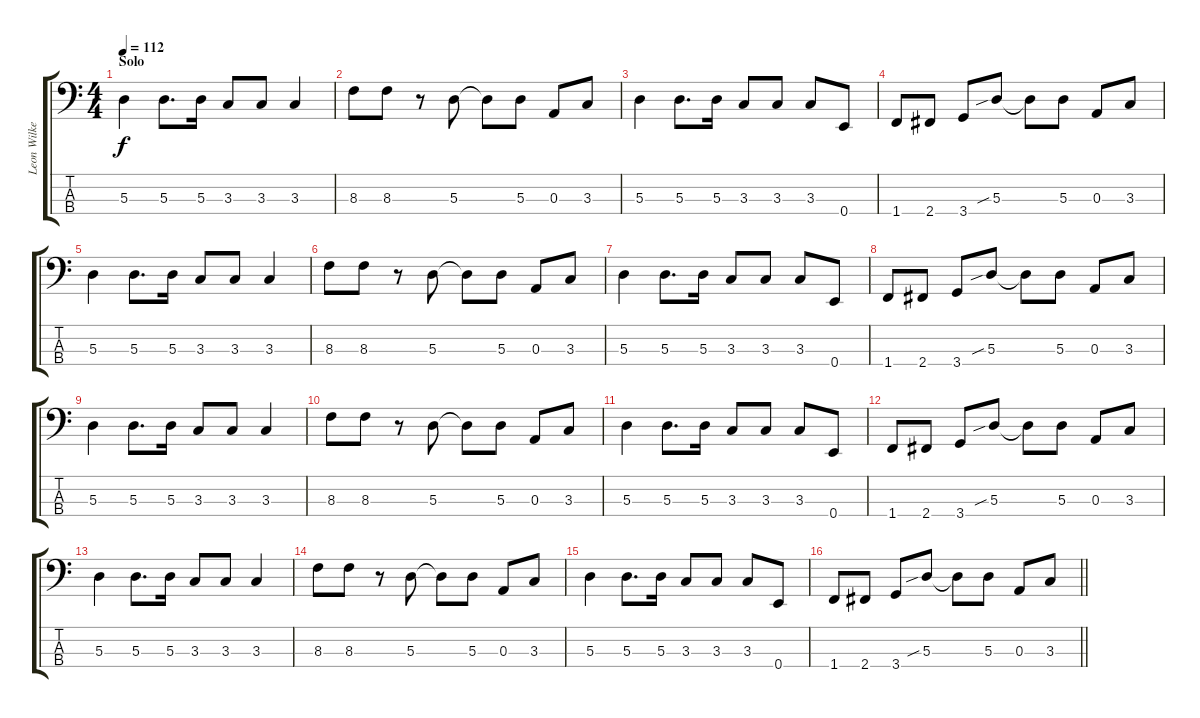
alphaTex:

\track ("Leon Wilkeson" "Leon Wilke") {instrument electricbasspick}
\staff {score tabs}
\tuning (G2 D2 A1 E1) {hide}
\ts (4 4)
\section ("" "Solo")
\tempo 112
\clef f4
\ks c
5.3.4{dy f} 5.3.8{d} 5.3.16 3.3.8 3.3.8 3.3.4 |
8.3.8 8.3.8 r.8 5.3.8 5.3{t}.8 5.3.8 0.3.8 3.3.8 |
5.3.4 5.3.8{d} 5.3.16 3.3.8 3.3.8 3.3.8 0.4.8 |
1.4.8 2.4.8 3.4.8 5.3{sib}.8 5.3{t}.8 5.3.8 0.3.8 3.3.8 |
5.3.4 5.3.8{d} 5.3.16 3.3.8 3.3.8 3.3.4 |
8.3.8 8.3.8 r.8 5.3.8 5.3{t}.8 5.3.8 0.3.8 3.3.8 |
5.3.4 5.3.8{d} 5.3.16 3.3.8 3.3.8 3.3.8 0.4.8 |
1.4.8 2.4.8 3.4.8 5.3{sib}.8 5.3{t}.8 5.3.8 0.3.8 3.3.8 |
5.3.4 5.3.8{d} 5.3.16 3.3.8 3.3.8 3.3.4 |
8.3.8 8.3.8 r.8 5.3.8 5.3{t}.8 5.3.8 0.3.8 3.3.8 |
5.3.4 5.3.8{d} 5.3.16 3.3.8 3.3.8 3.3.8 0.4.8 |
1.4.8 2.4.8 3.4.8 5.3{sib}.8 5.3{t}.8 5.3.8 0.3.8 3.3.8 |
5.3.4 5.3.8{d} 5.3.16 3.3.8 3.3.8 3.3.4 |
8.3.8 8.3.8 r.8 5.3.8 5.3{t}.8 5.3.8 0.3.8 3.3.8 |
5.3.4 5.3.8{d} 5.3.16 3.3.8 3.3.8 3.3.8 0.4.8 |
\barLineRight lightlight
1.4.8 2.4.8 3.4.8 5.3{sib}.8 5.3{t}.8 5.3.8 0.3.8 3.3.8
